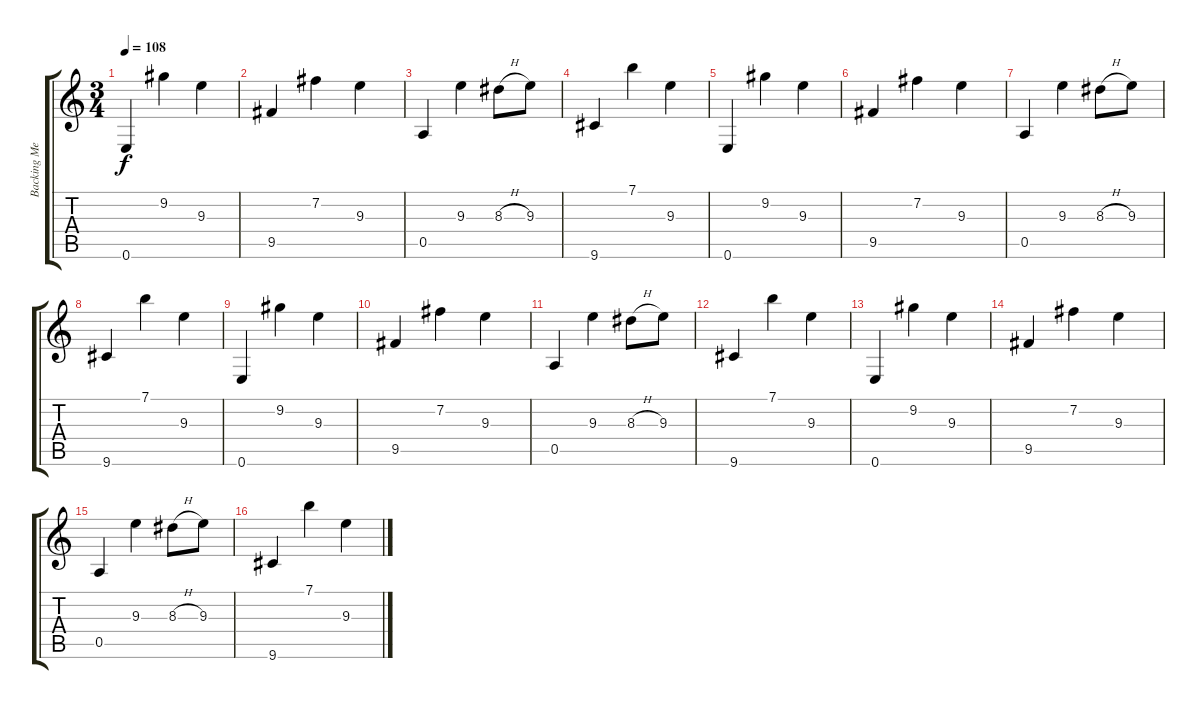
\track ("Backing Melody" "Backing Me") {instrument acousticguitarsteel}
\staff {score tabs}
\tuning (E4 B3 G3 D3 A2 E2) {hide}
\ts (3 4)
\tempo 108
\clef g2
\ks c
0.6.4{dy f} 9.2.4 9.3.4 |
9.5.4 7.2.4 9.3.4 |
0.5.4 9.3.4 8.3{h}.8 9.3.8 |
9.6.4 7.1.4 9.3.4 |
0.6.4 9.2.4 9.3.4 |
9.5.4 7.2.4 9.3.4 |
0.5.4 9.3.4 8.3{h}.8 9.3.8 |
9.6.4 7.1.4 9.3.4 |
0.6.4 9.2.4 9.3.4 |
9.5.4 7.2.4 9.3.4 |
0.5.4 9.3.4 8.3{h}.8 9.3.8 |
9.6.4 7.1.4 9.3.4 |
0.6.4 9.2.4 9.3.4 |
9.5.4 7.2.4 9.3.4 |
0.5.4 9.3.4 8.3{h}.8 9.3.8 |
9.6.4 7.1.4 9.3.4
